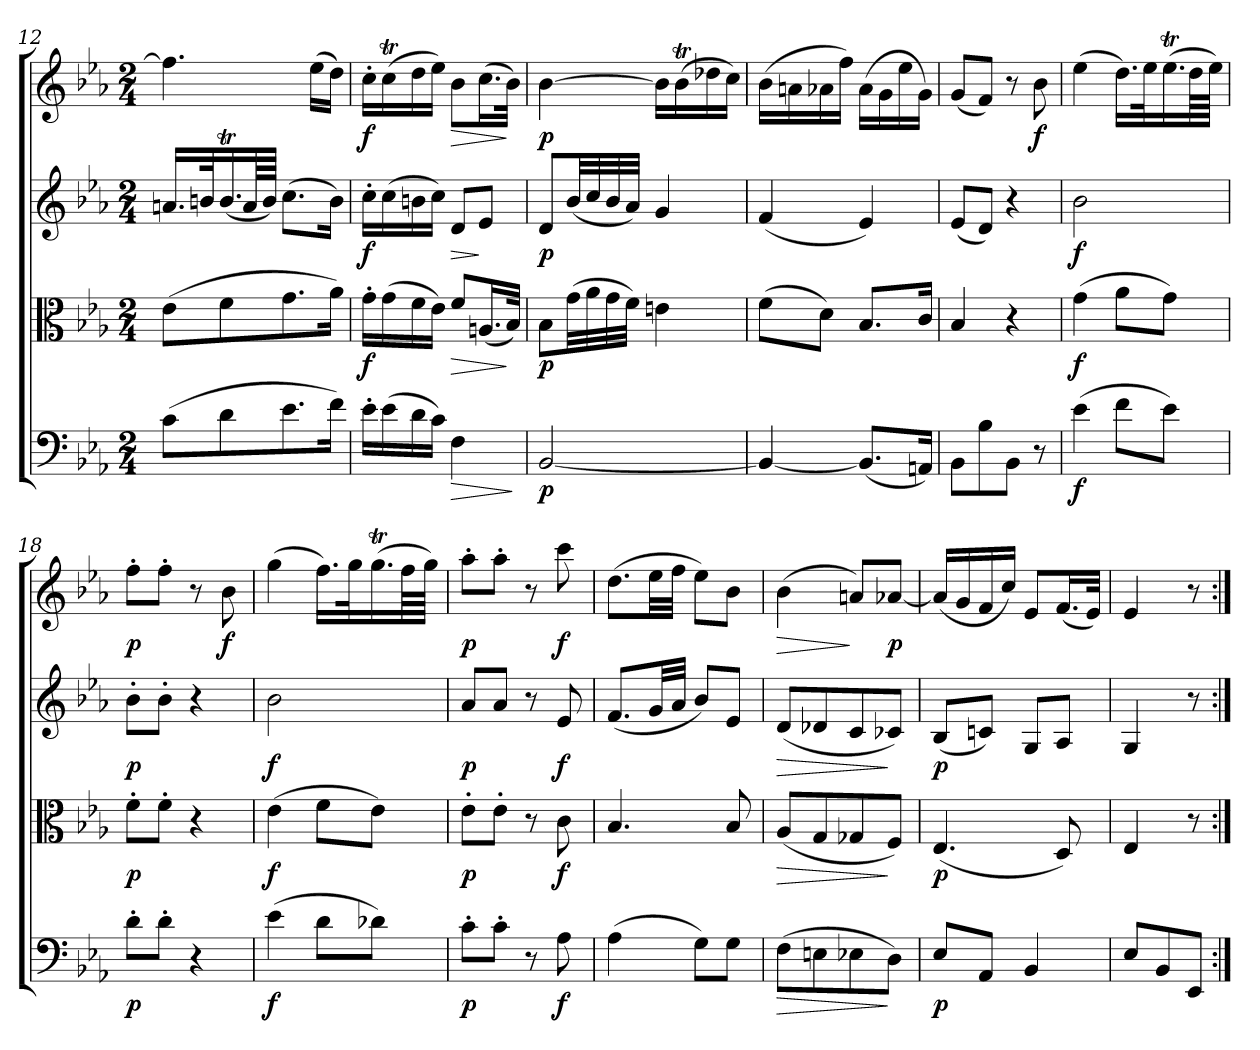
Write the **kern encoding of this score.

**kern	**dynam	**kern	**dynam	**kern	**dynam	**kern	**dynam
*part4	*part4	*part3	*part3	*part2	*part2	*part1	*part1
*staff4	*staff4	*staff3	*staff3	*staff2	*staff2	*staff1	*staff1
*clefF4	*	*clefC3	*	*clefG2	*	*clefG2	*
*k[b-e-a-]	*	*k[b-e-a-]	*	*k[b-e-a-]	*	*k[b-e-a-]	*
*E-:	*	*E-:	*	*E-:	*	*E-:	*
*M2/4	*	*M2/4	*	*M2/4	*	*M2/4	*
=12	=12	=12	=12	=12	=12	=12	=12
(8c\L	.	(8e-\L	.	16.an/LL	.	4.ff\]	.
.	.	.	.	32bn/K	.	.	.
8d\	.	8f\	.	(16.bt/	.	.	.
.	.	.	.	64a/LL	.	.	.
.	.	.	.	64b/JJJJ)	.	.	.
8.e-\	.	8.g\	.	(8.cc\L	.	.	.
.	.	.	.	.	.	(16ee-\LL	.
16f\Jk)	.	16a-\Jk)	.	16b\Jk)	.	16dd\JJ)	.
=13	=13	=13	=13	=13	=13	=13	=13
16e-'\LL	.	16g'\LL	f	16cc'\LL	f	16cc'\LL	f
(16e-\	.	(16g\	.	(16cc\	.	(16ccT\	.
16d\	.	16f\	.	16bn\	.	16dd\	.
16c\JJ)	.	16e-\JJ)	.	16cc\JJ)	.	16ee-\JJ)	.
!	!LO:HP:b	!	!LO:HP:b	!	!LO:HP:b	!	!LO:HP:b
4F\	>	8f/L	>	8d/L	>	8b-\L	>
.	.	(16.An/L	.	8e-/J	]	(16.cc\L	.
.	.	32B-/JJk)	]	.	.	32b-\JJk)	]
.	]	.	.	.	.	.	.
=14	=14	=14	=14	=14	=14	=14	=14
[2BB-/	p	8B-\L	p	8d/L	p	[4b-\	p
.	.	(32g\LL	.	(32b-/LL	.	.	.
.	.	32a-\	.	32cc/	.	.	.
.	.	32g\	.	32b-/	.	.	.
.	.	32f\JJJ)	.	32a-/JJJ)	.	.	.
.	.	4en\	.	4g/	.	16b-\LL]	.
.	.	.	.	.	.	(16b-T\	.
.	.	.	.	.	.	16dd-X\	.
.	.	.	.	.	.	16cc\JJ)	.
=15	=15	=15	=15	=15	=15	=15	=15
4BB-/_	.	(8f\L	.	(4f/	.	(16b-\LL	.
.	.	.	.	.	.	16an\	.
.	.	8d\J)	.	.	.	16a-X\	.
.	.	.	.	.	.	16ff\JJ)	.
(8.BB-/L]	.	8.B-/L	.	4e-/)	.	(16a-\LL	.
.	.	.	.	.	.	16g\	.
.	.	.	.	.	.	16ee-\	.
16AAn/Jk)	.	16c/Jk	.	.	.	16g\JJ)	.
=16	=16	=16	=16	=16	=16	=16	=16
8BB-\L	.	4B-/	.	(8e-/L	.	(8g/L	.
8B-\	.	.	.	8d/J)	.	8f/J)	.
8BB-\J	.	4r	.	4r	.	8r	.
8r	.	.	.	.	.	8b-\	f
=17	=17	=17	=17	=17	=17	=17	=17
(4e-\	f	(4g\	f	2b-\	f	(4ee-\	.
8f\L	.	8a-\L	.	.	.	16.dd\LL)	.
.	.	.	.	.	.	32ee-\K	.
8e-\J)	.	8g\J)	.	.	.	(16.ee-T\	.
.	.	.	.	.	.	64dd\LL	.
.	.	.	.	.	.	64ee-\JJJJ)	.
=18	=18	=18	=18	=18	=18	=18	=18
8d'\L	p	8f'\L	p	8b-'\L	p	8ff'\L	p
8d'\J	.	8f'\J	.	8b-'\J	.	8ff'\J	.
4r	.	4r	.	4r	.	8r	.
.	.	.	.	.	.	8b-\	f
=19	=19	=19	=19	=19	=19	=19	=19
(4e-\	f	(4e-\	f	2b-\	f	(4gg\	.
8d\L	.	8f\L	.	.	.	16.ff\LL)	.
.	.	.	.	.	.	32gg\K	.
8d-X\J)	.	8e-\J)	.	.	.	(16.ggt\	.
.	.	.	.	.	.	64ff\LL	.
.	.	.	.	.	.	64gg\JJJJ)	.
=20	=20	=20	=20	=20	=20	=20	=20
8c'\L	p	8e-'\L	p	8a-/L	p	8aa-'\L	p
8c'\J	.	8e-'\J	.	8a-/J	.	8aa-'\J	.
8r	.	8r	.	8r	.	8r	.
8A-\	f	8c\	f	8e-/	f	8ccc\	f
=21	=21	=21	=21	=21	=21	=21	=21
(4A-\	.	4.B-/	.	(8.f/L	.	(8.dd\L	.
.	.	.	.	32g/LL	.	32ee-\LL	.
.	.	.	.	32a-/JJJ	.	32ff\JJJ	.
8G\L)	.	.	.	8b-/L)	.	8ee-\L)	.
8G\J	.	8B-/	.	8e-/J	.	8b-\J	.
=22	=22	=22	=22	=22	=22	=22	=22
!	!LO:HP:b	!	!LO:HP:b	!	!LO:HP:b	!	!LO:HP:b
(8F\L	>	(8A-/L	>	(8d/L	>	(4b-\	>
8En\	.	8G/	.	8d-X/	.	.	.
8E-X\	.	8G-X/	.	8c/	.	8an/L)	]
8D\J)	]	8F/J)	]	8c-X/J)	]	[8a-X/J	p
=23	=23	=23	=23	=23	=23	=23	=23
8E-/L	p	(4.E-/	p	(8B-/L	p	(16a-/LL]	.
.	.	.	.	.	.	16g/	.
8AA-/J	.	.	.	8cn/J)	.	16f/	.
.	.	.	.	.	.	16cc/JJ)	.
4BB-/	.	.	.	8G/L	.	8e-/L	.
.	.	8D/)	.	8A-/J	.	(16.f/L	.
.	.	.	.	.	.	32e-/JJk)	.
=24	=24	=24	=24	=24	=24	=24	=24
8E-/L	.	4E-/	.	4G/	.	4e-/	.
8BB-/	.	.	.	.	.	.	.
8EE-/J	.	8r	.	8r	.	8r	.
=:|!	=:|!	=:|!	=:|!	=:|!	=:|!	=:|!	=:|!
*-	*-	*-	*-	*-	*-	*-	*-
